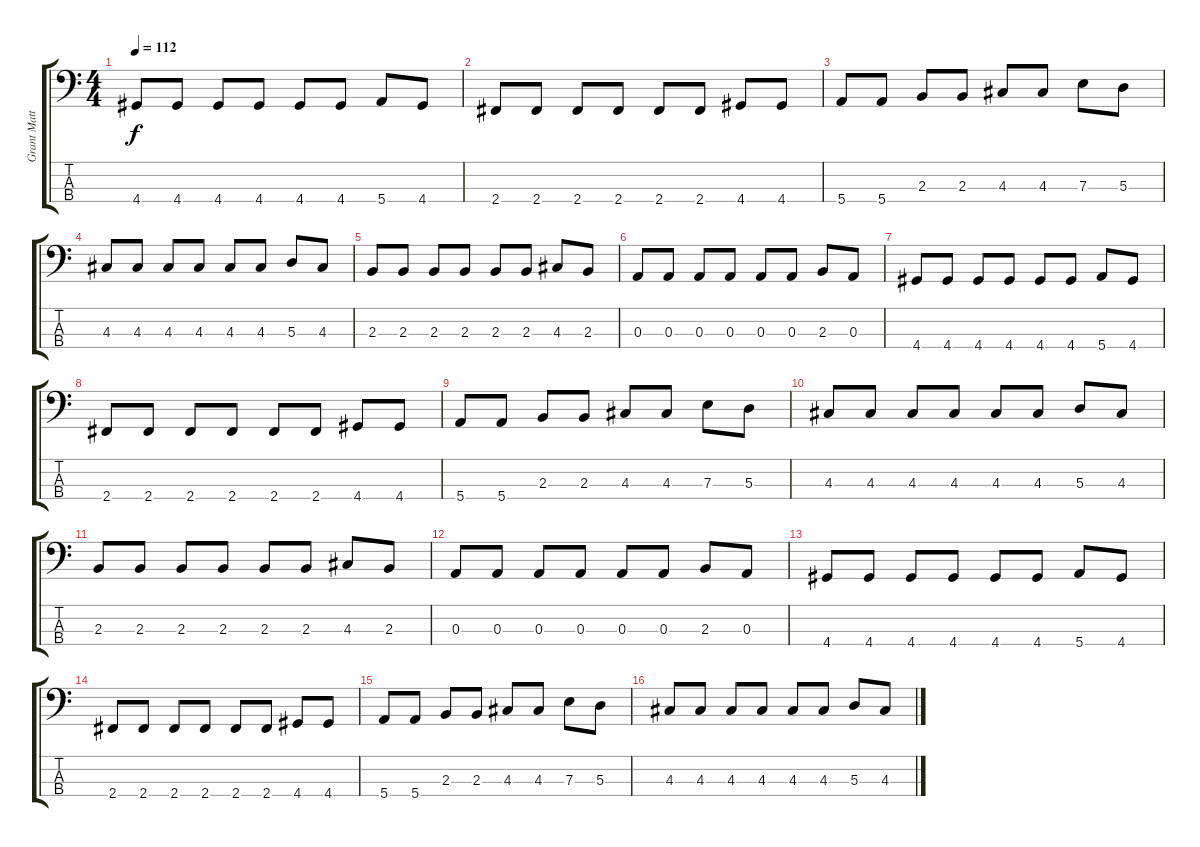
\track ("Grant Matthews (Bass)" "Grant Matt") {instrument electricbasspick}
\staff {score tabs}
\tuning (G2 D2 A1 E1) {hide}
\ts (4 4)
\tempo 112
\clef f4
\ks c
4.4.8{dy f} 4.4.8 4.4.8 4.4.8 4.4.8 4.4.8 5.4.8 4.4.8 |
2.4.8 2.4.8 2.4.8 2.4.8 2.4.8 2.4.8 4.4.8 4.4.8 |
5.4.8 5.4.8 2.3.8 2.3.8 4.3.8 4.3.8 7.3.8 5.3.8 |
4.3.8 4.3.8 4.3.8 4.3.8 4.3.8 4.3.8 5.3.8 4.3.8 |
2.3.8 2.3.8 2.3.8 2.3.8 2.3.8 2.3.8 4.3.8 2.3.8 |
0.3.8 0.3.8 0.3.8 0.3.8 0.3.8 0.3.8 2.3.8 0.3.8 |
4.4.8 4.4.8 4.4.8 4.4.8 4.4.8 4.4.8 5.4.8 4.4.8 |
2.4.8 2.4.8 2.4.8 2.4.8 2.4.8 2.4.8 4.4.8 4.4.8 |
5.4.8 5.4.8 2.3.8 2.3.8 4.3.8 4.3.8 7.3.8 5.3.8 |
4.3.8 4.3.8 4.3.8 4.3.8 4.3.8 4.3.8 5.3.8 4.3.8 |
2.3.8 2.3.8 2.3.8 2.3.8 2.3.8 2.3.8 4.3.8 2.3.8 |
0.3.8 0.3.8 0.3.8 0.3.8 0.3.8 0.3.8 2.3.8 0.3.8 |
4.4.8 4.4.8 4.4.8 4.4.8 4.4.8 4.4.8 5.4.8 4.4.8 |
2.4.8 2.4.8 2.4.8 2.4.8 2.4.8 2.4.8 4.4.8 4.4.8 |
5.4.8 5.4.8 2.3.8 2.3.8 4.3.8 4.3.8 7.3.8 5.3.8 |
4.3.8 4.3.8 4.3.8 4.3.8 4.3.8 4.3.8 5.3.8 4.3.8
